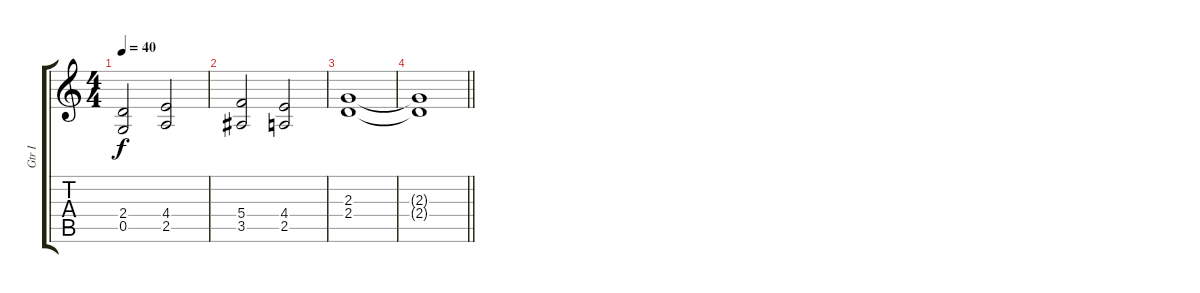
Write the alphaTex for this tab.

\track ("Gtr I" "Gtr I") {instrument overdrivenguitar}
\staff {score tabs}
\tuning (D4 A3 F3 C3 G2 C2) {hide}
\ts (4 4)
\tempo 40
\clef g2
\ks c
(2.4 0.5).2{dy f} (4.4 2.5).2 |
(5.4 3.5).2 (4.4 2.5).2 |
(2.3 2.4).1 |
\barLineRight lightlight
(2.3{t} 2.4{t}).1
